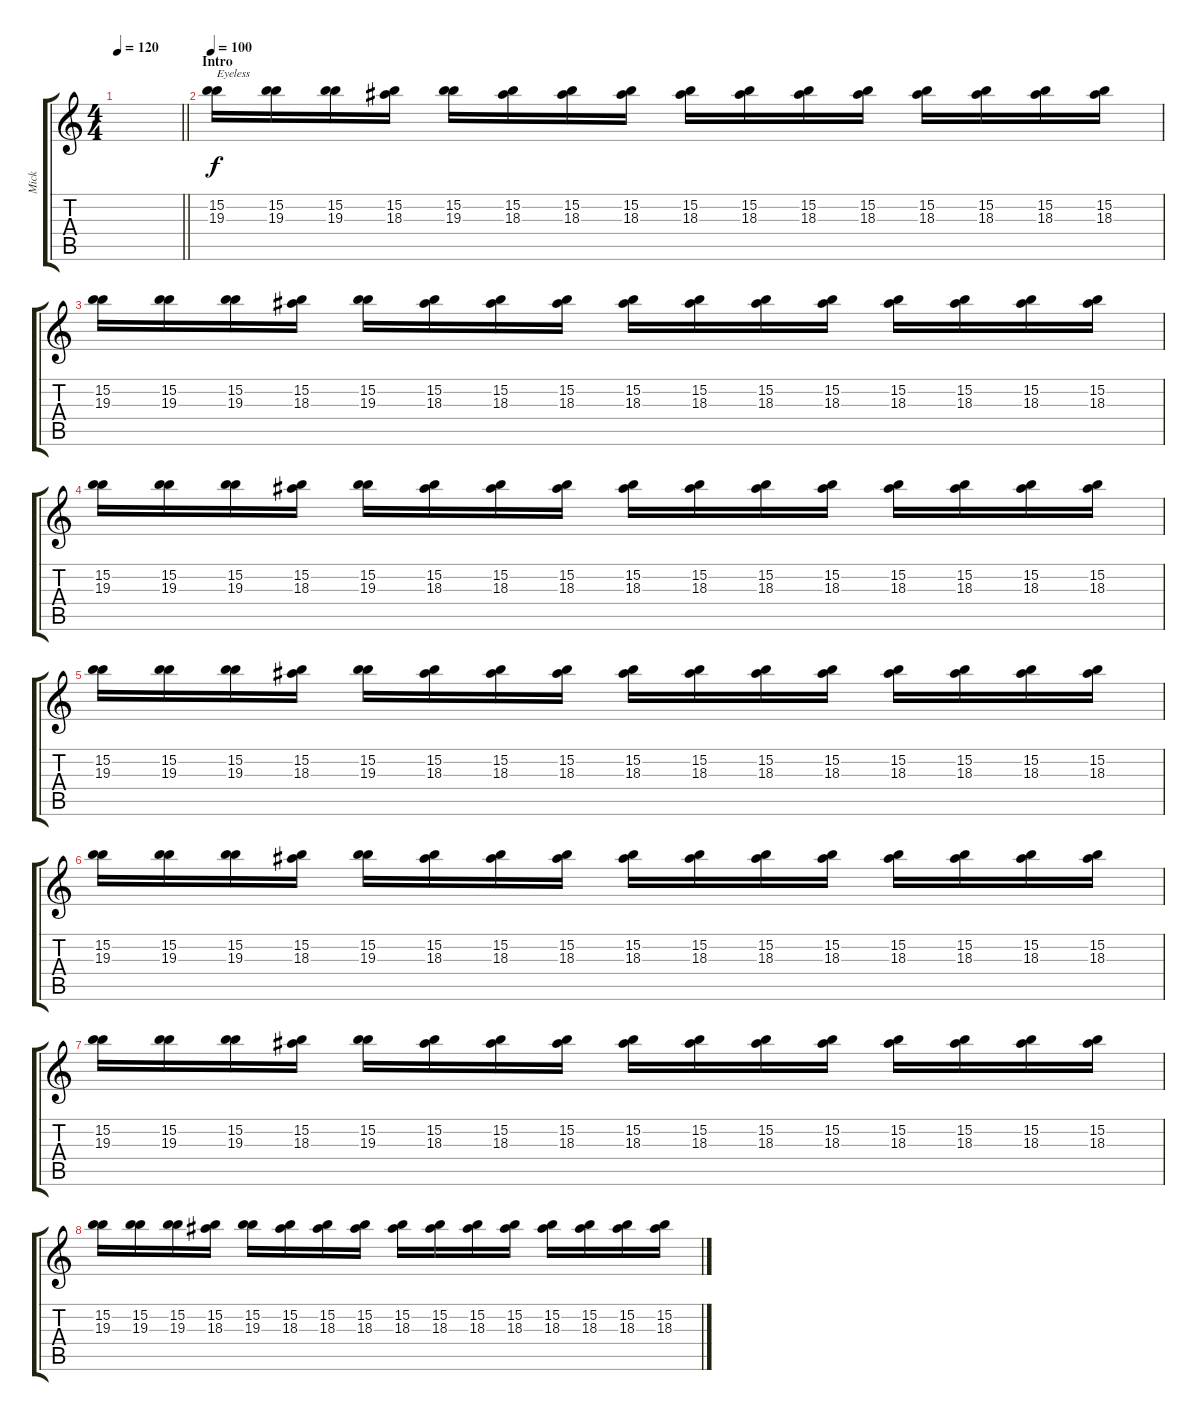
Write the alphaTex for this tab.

\track ("Mick" "Mick") {instrument distortionguitar}
\staff {score tabs}
\tuning (Db4 Ab3 E3 B2 Gb2 B1) {hide}
\ts (4 4)
\tempo 120
\clef g2
\barLineRight lightlight
\ks c
|
\section ("" "Intro")
\tempo 100
(15.2 19.3).16{txt "Eyeless" volume 16} (15.2 19.3).16 (15.2 19.3).16 (15.2 18.3).16 (15.2 19.3).16 (15.2 18.3).16 (15.2 18.3).16 (15.2 18.3).16 (15.2 18.3).16 (15.2 18.3).16 (15.2 18.3).16 (15.2 18.3).16 (15.2 18.3).16 (15.2 18.3).16 (15.2 18.3).16 (15.2 18.3).16 |
(15.2 19.3).16 (15.2 19.3).16 (15.2 19.3).16 (15.2 18.3).16 (15.2 19.3).16 (15.2 18.3).16 (15.2 18.3).16 (15.2 18.3).16 (15.2 18.3).16 (15.2 18.3).16 (15.2 18.3).16 (15.2 18.3).16 (15.2 18.3).16 (15.2 18.3).16 (15.2 18.3).16 (15.2 18.3).16 |
(15.2 19.3).16 (15.2 19.3).16 (15.2 19.3).16 (15.2 18.3).16 (15.2 19.3).16 (15.2 18.3).16 (15.2 18.3).16 (15.2 18.3).16 (15.2 18.3).16 (15.2 18.3).16 (15.2 18.3).16 (15.2 18.3).16 (15.2 18.3).16 (15.2 18.3).16 (15.2 18.3).16 (15.2 18.3).16 |
(15.2 19.3).16 (15.2 19.3).16 (15.2 19.3).16 (15.2 18.3).16 (15.2 19.3).16 (15.2 18.3).16 (15.2 18.3).16 (15.2 18.3).16 (15.2 18.3).16 (15.2 18.3).16 (15.2 18.3).16 (15.2 18.3).16 (15.2 18.3).16 (15.2 18.3).16 (15.2 18.3).16 (15.2 18.3).16 |
(15.2 19.3).16 (15.2 19.3).16 (15.2 19.3).16 (15.2 18.3).16 (15.2 19.3).16 (15.2 18.3).16 (15.2 18.3).16 (15.2 18.3).16 (15.2 18.3).16 (15.2 18.3).16 (15.2 18.3).16 (15.2 18.3).16 (15.2 18.3).16 (15.2 18.3).16 (15.2 18.3).16 (15.2 18.3).16 |
(15.2 19.3).16 (15.2 19.3).16 (15.2 19.3).16 (15.2 18.3).16 (15.2 19.3).16 (15.2 18.3).16 (15.2 18.3).16 (15.2 18.3).16 (15.2 18.3).16 (15.2 18.3).16 (15.2 18.3).16 (15.2 18.3).16 (15.2 18.3).16 (15.2 18.3).16 (15.2 18.3).16 (15.2 18.3).16 |
(15.2 19.3).16 (15.2 19.3).16 (15.2 19.3).16 (15.2 18.3).16 (15.2 19.3).16 (15.2 18.3).16 (15.2 18.3).16 (15.2 18.3).16 (15.2 18.3).16 (15.2 18.3).16 (15.2 18.3).16 (15.2 18.3).16 (15.2 18.3).16 (15.2 18.3).16 (15.2 18.3).16 (15.2 18.3).16
